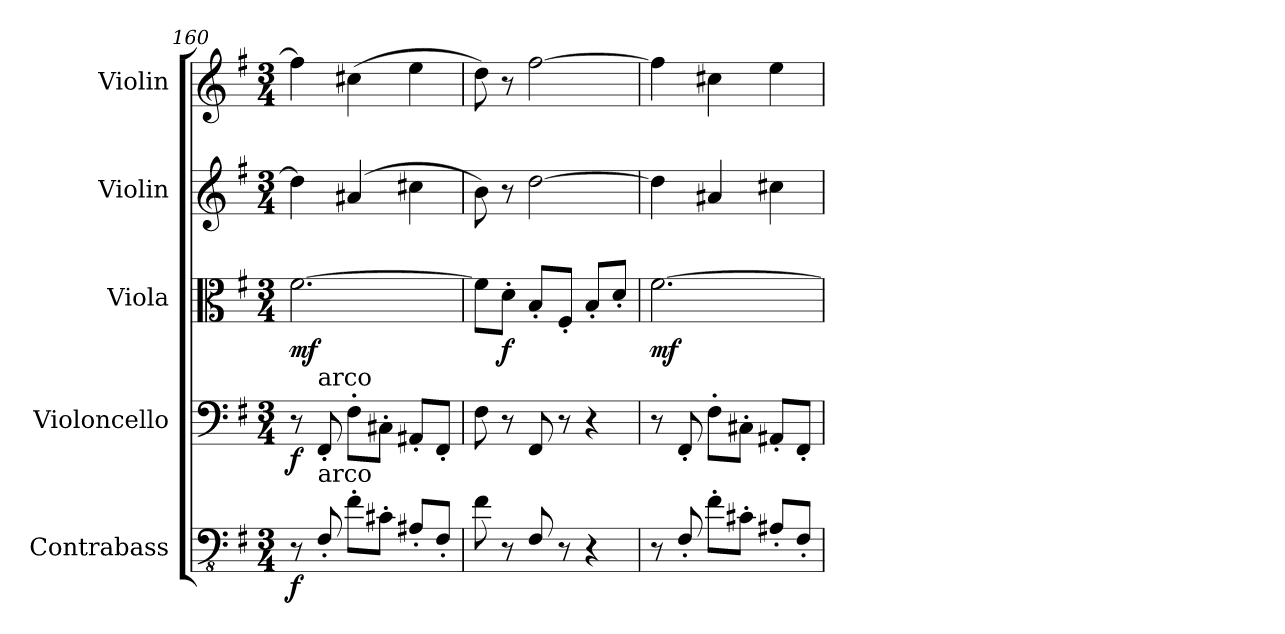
**kern	**dynam	**kern	**dynam	**kern	**dynam	**kern	**kern
*part5	*part5	*part4	*part4	*part3	*part3	*part2	*part1
*staff5	*staff5	*staff4	*staff4	*staff3	*staff3	*staff2	*staff1
*I"Contrabass	*	*I"Violoncello	*	*I"Viola	*	*I"Violin	*I"Violin
*I'Cb.	*	*I'Vc.	*	*I'Vla.	*	*I'Vln.	*I'Vln.
*clefFv4	*	*clefF4	*	*clefC3	*	*clefG2	*clefG2
*ITrd7c12	*	*	*	*	*	*	*
*k[f#]	*	*k[f#]	*	*k[f#]	*	*k[f#]	*k[f#]
*M3/4	*	*M3/4	*	*M3/4	*	*M3/4	*M3/4
=160	=160	=160	=160	=160	=160	=160	=160
!	!LO:DY:b	!	!LO:DY:b	!	!LO:DY:b	!	!
8r	f	8r	f	[2.f#\	mf	4dd\]	4ff#\]
!	!	!LO:TX:a:t=arco	!	!	!	!	!
!LO:TX:a:t=arco	!	!	!	!	!	!	!
8FFF#'/	.	8FF#'/	.	.	.	.	.
8FF#'\L	.	8F#'\L	.	.	.	(4a#X/	(4cc#X\
8CC#X'\J	.	8C#X'\J	.	.	.	.	.
8AAA#X'/L	.	8AA#X'/L	.	.	.	4cc#X\	4ee\
8FFF#'/J	.	8FF#'/J	.	.	.	.	.
!!LO:PB:g=z
=161	=161	=161	=161	=161	=161	=161	=161
8FF#\	.	8F#\	.	8f#\L]	.	8b\)	8dd\)
!	!	!	!	!	!LO:DY:b	!	!
8r	.	8r	.	8d'\J	f	8r	8r
8FFF#/	.	8FF#/	.	8B'/L	.	[2dd\	[2ff#\
8r	.	8r	.	8F#'/J	.	.	.
4r	.	4r	.	8B'/L	.	.	.
.	.	.	.	8d'/J	.	.	.
=162	=162	=162	=162	=162	=162	=162	=162
!	!	!	!	!	!LO:DY:b	!	!
8r	.	8r	.	[2.f#\	mf	4dd\]	4ff#\]
8FFF#'/	.	8FF#'/	.	.	.	.	.
8FF#'\L	.	8F#'\L	.	.	.	4a#X/	4cc#X\
8CC#X'\J	.	8C#X'\J	.	.	.	.	.
8AAA#X'/L	.	8AA#X'/L	.	.	.	4cc#X\	4ee\
8FFF#'/J	.	8FF#'/J	.	.	.	.	.
=	=	=	=	=	=	=	=
*-	*-	*-	*-	*-	*-	*-	*-
